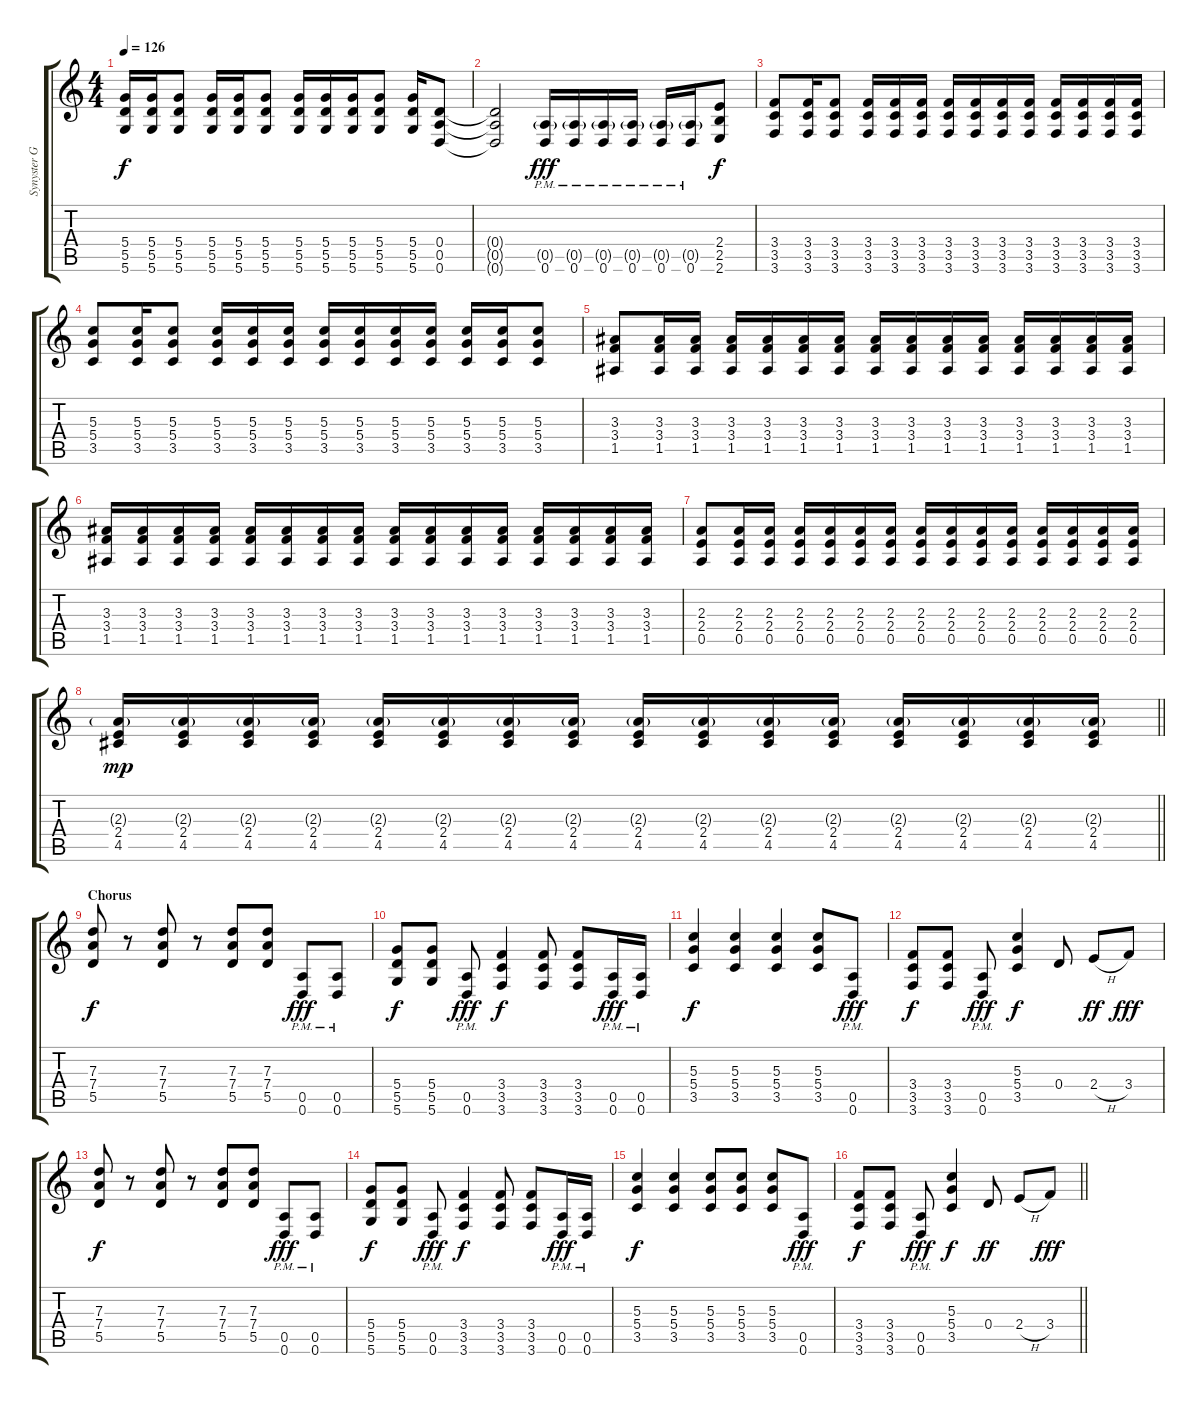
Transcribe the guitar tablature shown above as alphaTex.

\track ("Synyster Gates" "Synyster G") {instrument distortionguitar}
\staff {score tabs}
\tuning (E4 B3 G3 D3 A2 D2) {hide}
\ts (4 4)
\tempo 126
\clef g2
\ks c
(5.4 5.5 5.6).16{dy f} (5.4 5.5 5.6).16 (5.4 5.5 5.6).8 (5.4 5.5 5.6).16 (5.4 5.5 5.6).16 (5.4 5.5 5.6).8 (5.4 5.5 5.6).16 (5.4 5.5 5.6).16 (5.4 5.5 5.6).16 (5.4 5.5 5.6).8 (5.4 5.5 5.6).16 (0.4 0.5 0.6).8 |
(0.4{t} 0.5{t} 0.6{t}).2 (0.5{g pm} 0.6{pm}).16{dy fff} (0.5{g pm} 0.6{pm}).16 (0.5{g pm} 0.6{pm}).16 (0.5{g pm} 0.6{pm}).16 (0.5{g pm} 0.6{pm}).16 (0.5{g pm} 0.6{pm}).16 (2.4 2.5 2.6).8{dy f} |
(3.4 3.5 3.6).8 (3.4 3.5 3.6).16 (3.4 3.5 3.6).8 (3.4 3.5 3.6).16 (3.4 3.5 3.6).16 (3.4 3.5 3.6).16 (3.4 3.5 3.6).16 (3.4 3.5 3.6).16 (3.4 3.5 3.6).16 (3.4 3.5 3.6).16 (3.4 3.5 3.6).16 (3.4 3.5 3.6).16 (3.4 3.5 3.6).16 (3.4 3.5 3.6).16 |
(5.3 5.4 3.5).8 (5.3 5.4 3.5).16 (5.3 5.4 3.5).8 (5.3 5.4 3.5).16 (5.3 5.4 3.5).16 (5.3 5.4 3.5).16 (5.3 5.4 3.5).16 (5.3 5.4 3.5).16 (5.3 5.4 3.5).16 (5.3 5.4 3.5).16 (5.3 5.4 3.5).16 (5.3 5.4 3.5).16 (5.3 5.4 3.5).8 |
(3.3 3.4 1.5).8 (3.3 3.4 1.5).16 (3.3 3.4 1.5).16 (3.3 3.4 1.5).16 (3.3 3.4 1.5).16 (3.3 3.4 1.5).16 (3.3 3.4 1.5).16 (3.3 3.4 1.5).16 (3.3 3.4 1.5).16 (3.3 3.4 1.5).16 (3.3 3.4 1.5).16 (3.3 3.4 1.5).16 (3.3 3.4 1.5).16 (3.3 3.4 1.5).16 (3.3 3.4 1.5).16 |
(3.3 3.4 1.5).16 (3.3 3.4 1.5).16 (3.3 3.4 1.5).16 (3.3 3.4 1.5).16 (3.3 3.4 1.5).16 (3.3 3.4 1.5).16 (3.3 3.4 1.5).16 (3.3 3.4 1.5).16 (3.3 3.4 1.5).16 (3.3 3.4 1.5).16 (3.3 3.4 1.5).16 (3.3 3.4 1.5).16 (3.3 3.4 1.5).16 (3.3 3.4 1.5).16 (3.3 3.4 1.5).16 (3.3 3.4 1.5).16 |
(2.3 2.4 0.5).8 (2.3 2.4 0.5).16 (2.3 2.4 0.5).16 (2.3 2.4 0.5).16 (2.3 2.4 0.5).16 (2.3 2.4 0.5).16 (2.3 2.4 0.5).16 (2.3 2.4 0.5).16 (2.3 2.4 0.5).16 (2.3 2.4 0.5).16 (2.3 2.4 0.5).16 (2.3 2.4 0.5).16 (2.3 2.4 0.5).16 (2.3 2.4 0.5).16 (2.3 2.4 0.5).16 |
\barLineRight lightlight
(2.3{g} 2.4 4.5).16{dy mp} (2.3{g} 2.4 4.5).16 (2.3{g} 2.4 4.5).16 (2.3{g} 2.4 4.5).16 (2.3{g} 2.4 4.5).16 (2.3{g} 2.4 4.5).16 (2.3{g} 2.4 4.5).16 (2.3{g} 2.4 4.5).16 (2.3{g} 2.4 4.5).16 (2.3{g} 2.4 4.5).16 (2.3{g} 2.4 4.5).16 (2.3{g} 2.4 4.5).16 (2.3{g} 2.4 4.5).16 (2.3{g} 2.4 4.5).16 (2.3{g} 2.4 4.5).16 (2.3{g} 2.4 4.5).16 |
\section ("" "Chorus")
(7.3 7.4 5.5).8{dy f volume 12} r.8 (7.3 7.4 5.5).8 r.8 (7.3 7.4 5.5).8 (7.3 7.4 5.5).8 (0.5{pm} 0.6{pm}).8{dy fff} (0.5{pm} 0.6{pm}).8 |
(5.4 5.5 5.6).8{dy f} (5.4 5.5 5.6).8 (0.5{pm} 0.6{pm}).8{dy fff} (3.4 3.5 3.6).4{dy f} (3.4 3.5 3.6).8 (3.4 3.5 3.6).8 (0.5{pm} 0.6{pm}).16{dy fff} (0.5{pm} 0.6{pm}).16 |
(5.3 5.4 3.5).4{dy f} (5.3 5.4 3.5).4 (5.3 5.4 3.5).4 (5.3 5.4 3.5).8 (0.5{pm} 0.6{pm}).8{dy fff} |
(3.4 3.5 3.6).8{dy f} (3.4 3.5 3.6).8 (0.5{pm} 0.6{pm}).8{dy fff} (5.3 5.4 3.5).4{dy f} 0.4.8 2.4{h}.8{dy ff} 3.4.8{dy fff} |
(7.3 7.4 5.5).8{dy f} r.8 (7.3 7.4 5.5).8 r.8 (7.3 7.4 5.5).8 (7.3 7.4 5.5).8 (0.5{pm} 0.6{pm}).8{dy fff} (0.5{pm} 0.6{pm}).8 |
(5.4 5.5 5.6).8{dy f} (5.4 5.5 5.6).8 (0.5{pm} 0.6{pm}).8{dy fff} (3.4 3.5 3.6).4{dy f} (3.4 3.5 3.6).8 (3.4 3.5 3.6).8 (0.5{pm} 0.6{pm}).16{dy fff} (0.5{pm} 0.6{pm}).16 |
(5.3 5.4 3.5).4{dy f} (5.3 5.4 3.5).4 (5.3 5.4 3.5).8 (5.3 5.4 3.5).8 (5.3 5.4 3.5).8 (0.5{pm} 0.6{pm}).8{dy fff} |
\barLineRight lightlight
(3.4 3.5 3.6).8{dy f} (3.4 3.5 3.6).8 (0.5{pm} 0.6{pm}).8{dy fff} (5.3 5.4 3.5).4{dy f} 0.4.8{dy ff} 2.4{h}.8 3.4.8{dy fff}
